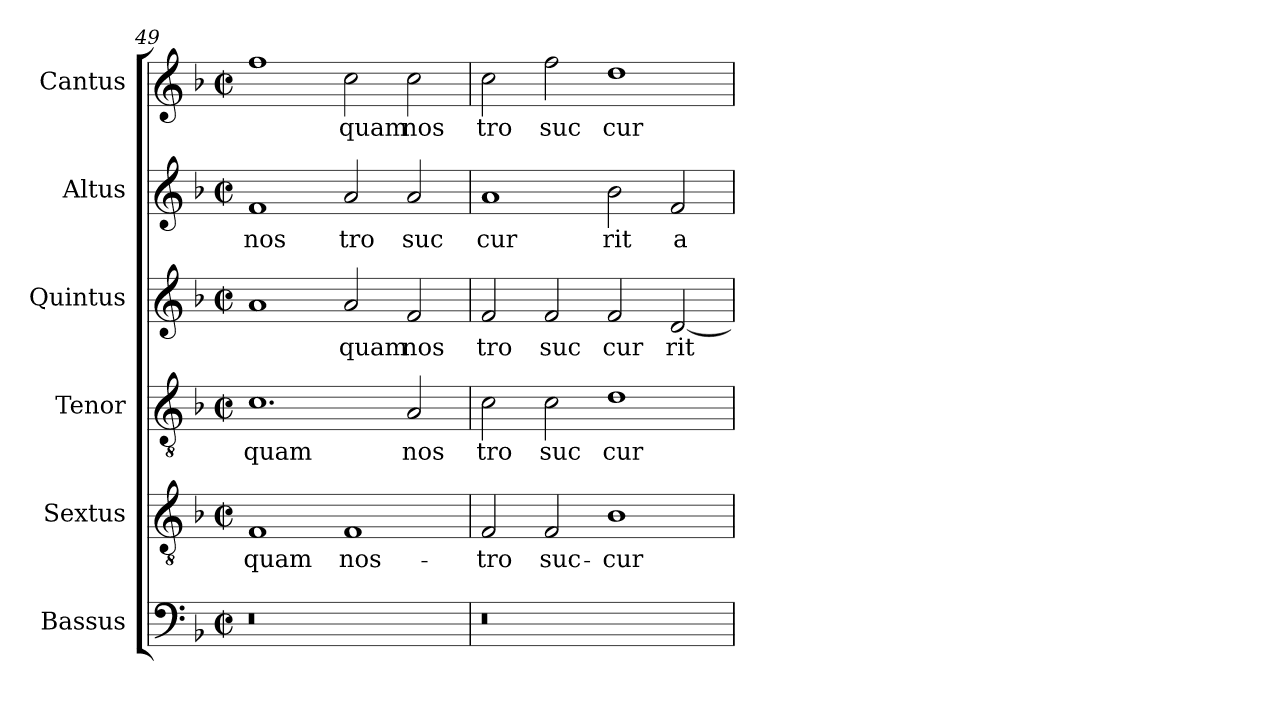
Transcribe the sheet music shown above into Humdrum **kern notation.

**kern	**kern	**text	**kern	**text	**kern	**text	**kern	**text	**kern	**text
*part6	*part5	*part5	*part4	*part4	*part3	*part3	*part2	*part2	*part1	*part1
*staff6	*staff5	*staff5	*staff4	*staff4	*staff3	*staff3	*staff2	*staff2	*staff1	*staff1
*I"Bassus	*I"Sextus	*	*I"Tenor	*	*I"Quintus	*	*I"Altus	*	*I"Cantus	*
*I'Bassus	*I'Sextus	*	*I'Tenor	*	*I'Quintus	*	*I'Altus	*	*I'Cantus	*
*clefF4	*clefGv2	*	*clefGv2	*	*clefG2	*	*clefG2	*	*clefG2	*
*k[b-]	*k[b-]	*	*k[b-]	*	*k[b-]	*	*k[b-]	*	*k[b-]	*
*F:	*F:	*	*F:	*	*F:	*	*F:	*	*F:	*
*M2/2	*M2/2	*	*M2/2	*	*M2/2	*	*M2/2	*	*M2/2	*
*met(c|)	*met(c|)	*	*met(c|)	*	*met(c|)	*	*met(c|)	*	*met(c|)	*
=49	=49	=49	=49	=49	=49	=49	=49	=49	=49	=49
!	!	!LO:LY:b:cj	!	!LO:LY:b:cj	!	!	!	!LO:LY:b:cj	!	!
0r	1F	-quam	1.c	quam	1a	.	1f	nos	1ff	.
!	!	!LO:LY:b:cj	!	!	!	!LO:LY:b:cj	!	!LO:LY:b:cj	!	!LO:LY:b:cj
.	1F	nos-	.	.	2a/	quam	2a/	tro	2cc\	quam
!	!	!	!	!LO:LY:b:cj	!	!LO:LY:b:cj	!	!LO:LY:b:cj	!	!LO:LY:b:cj
.	.	.	2A/	nos	2f/	nos	2a/	suc	2cc\	nos
=50	=50	=50	=50	=50	=50	=50	=50	=50	=50	=50
!	!	!LO:LY:b:cj	!	!LO:LY:b:cj	!	!LO:LY:b:cj	!	!LO:LY:b:cj	!	!LO:LY:b:cj
0r	2F/	-tro	2c\	tro	2f/	tro	1a	cur	2cc\	tro
!	!	!LO:LY:b:cj	!	!LO:LY:b:cj	!	!LO:LY:b:cj	!	!	!	!LO:LY:b:cj
.	2F/	suc-	2c\	suc	2f/	suc	.	.	2ff\	suc
!	!	!LO:LY:b:cj	!	!LO:LY:b:cj	!	!LO:LY:b:cj	!	!LO:LY:b:cj	!	!LO:LY:b:cj
.	1B-	-cur-	1d	cur	2f/	cur	2b-\	rit	1dd	cur
!	!	!	!	!	!	!LO:LY:b:cj	!	!LO:LY:b:cj	!	!
.	.	.	.	.	[>2d/	rit	2f/	a	.	.
=	=	=	=	=	=	=	=	=	=	=
*-	*-	*-	*-	*-	*-	*-	*-	*-	*-	*-
